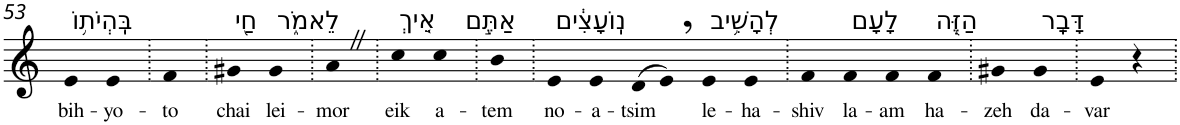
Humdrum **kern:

**kern	**text
*part1	*part1
*staff1	*staff1
*I"Piano	*
*I'Pno	*
!!LO:PB:g=z
*clefG2	*
*k[]	*
=53	=53
!LO:TX:a:t=בִּֽהְיֹת֥וֹ	!
!	!LO:LY:b
4e	bih-
!	!LO:LY:b
4e	-yo-
=54.	=54.
!	!LO:LY:b
4f	-to
=55.	=55.
!LO:TX:a:t=חַ֖י	!
!	!LO:LY:b
4g#X	chai
!LO:TX:a:t=לֵאמֹ֑ר	!
!	!LO:LY:b
4g#	lei-
=56.	=56.
!	!LO:LY:b
4aZ	-mor
=57.	=57.
!LO:TX:a:t=אֵ֚יךְ	!
!	!LO:LY:b
4cc	eik
!LO:TX:a:t=אַתֶּ֣ם	!
!	!LO:LY:b
4cc	a-
=58.	=58.
!	!LO:LY:b
4b	-tem
=59.	=59.
!LO:TX:a:t=נֽוֹעָצִ֔ים	!
!	!LO:LY:b
4e	no-
!	!LO:LY:b
4e	-a-
!	!LO:LY:b
(>8d	-tsim
8e,)	.
!LO:TX:a:t=לְהָשִׁ֥יב	!
!	!LO:LY:b
4e	le-
!	!LO:LY:b
4e	-ha-
=60.	=60.
!	!LO:LY:b
4f	-shiv
!LO:TX:a:t=לָעָם	!
!	!LO:LY:b
4f	la-
!	!LO:LY:b
4f	-am
!LO:TX:a:t=הַזֶּ֖ה	!
!	!LO:LY:b
4f	ha-
=61.	=61.
!	!LO:LY:b
4g#X	-zeh
!LO:TX:a:t=דָּבָֽר	!
!	!LO:LY:b
4g#	da-
=62.	=62.
!	!LO:LY:b
4e	-var
4r	.
=.	=.
*-	*-
